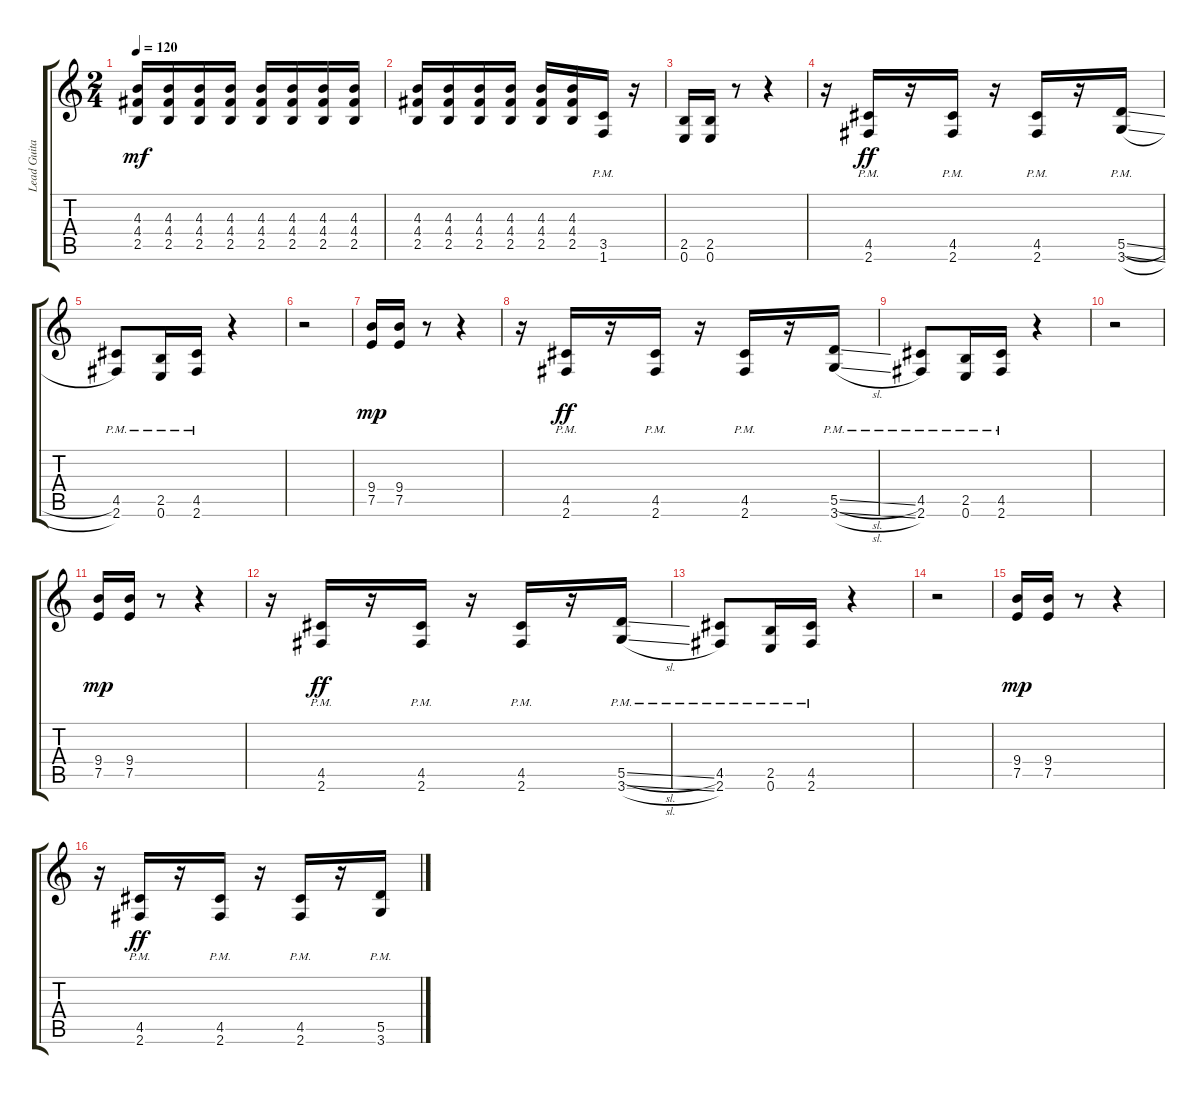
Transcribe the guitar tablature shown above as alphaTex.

\track ("Lead Guitar" "Lead Guita") {instrument distortionguitar}
\staff {score tabs}
\tuning (E4 B3 G3 D3 A2 E2) {hide}
\ts (2 4)
\tempo 120
\clef g2
\ks c
(4.3 4.4 2.5).16{dy mf} (4.3 4.4 2.5).16 (4.3 4.4 2.5).16 (4.3 4.4 2.5).16 (4.3 4.4 2.5).16 (4.3 4.4 2.5).16 (4.3 4.4 2.5).16 (4.3 4.4 2.5).16 |
(4.3 4.4 2.5).16 (4.3 4.4 2.5).16 (4.3 4.4 2.5).16 (4.3 4.4 2.5).16 (4.3 4.4 2.5).16 (4.3 4.4 2.5).16 (3.5{pm} 1.6{pm}).16 r.16 |
(2.5 0.6).16 (2.5 0.6).16 r.8 r.4 |
r.16 (4.5{pm} 2.6{pm}).16{dy ff} r.16 (4.5{pm} 2.6{pm}).16 r.16 (4.5{pm} 2.6{pm}).16 r.16 (5.5{sl pm} 3.6{sl pm}).16 |
(4.5{pm} 2.6{pm}).8 (2.5{pm} 0.6{pm}).16 (4.5{pm} 2.6{pm}).16 r.4 |
r.2 |
(9.4 7.5).16{dy mp} (9.4 7.5).16 r.8 r.4 |
r.16 (4.5{pm} 2.6{pm}).16{dy ff} r.16 (4.5{pm} 2.6{pm}).16 r.16 (4.5{pm} 2.6{pm}).16 r.16 (5.5{sl pm} 3.6{sl pm}).16 |
(4.5{pm} 2.6{pm}).8 (2.5{pm} 0.6{pm}).16 (4.5{pm} 2.6{pm}).16 r.4 |
r.2 |
(9.4 7.5).16{dy mp} (9.4 7.5).16 r.8 r.4 |
r.16 (4.5{pm} 2.6{pm}).16{dy ff} r.16 (4.5{pm} 2.6{pm}).16 r.16 (4.5{pm} 2.6{pm}).16 r.16 (5.5{sl pm} 3.6{sl pm}).16 |
(4.5{pm} 2.6{pm}).8 (2.5{pm} 0.6{pm}).16 (4.5{pm} 2.6{pm}).16 r.4 |
r.2 |
(9.4 7.5).16{dy mp} (9.4 7.5).16 r.8 r.4 |
r.16 (4.5{pm} 2.6{pm}).16{dy ff} r.16 (4.5{pm} 2.6{pm}).16 r.16 (4.5{pm} 2.6{pm}).16 r.16 (5.5{sl pm} 3.6{sl pm}).16
